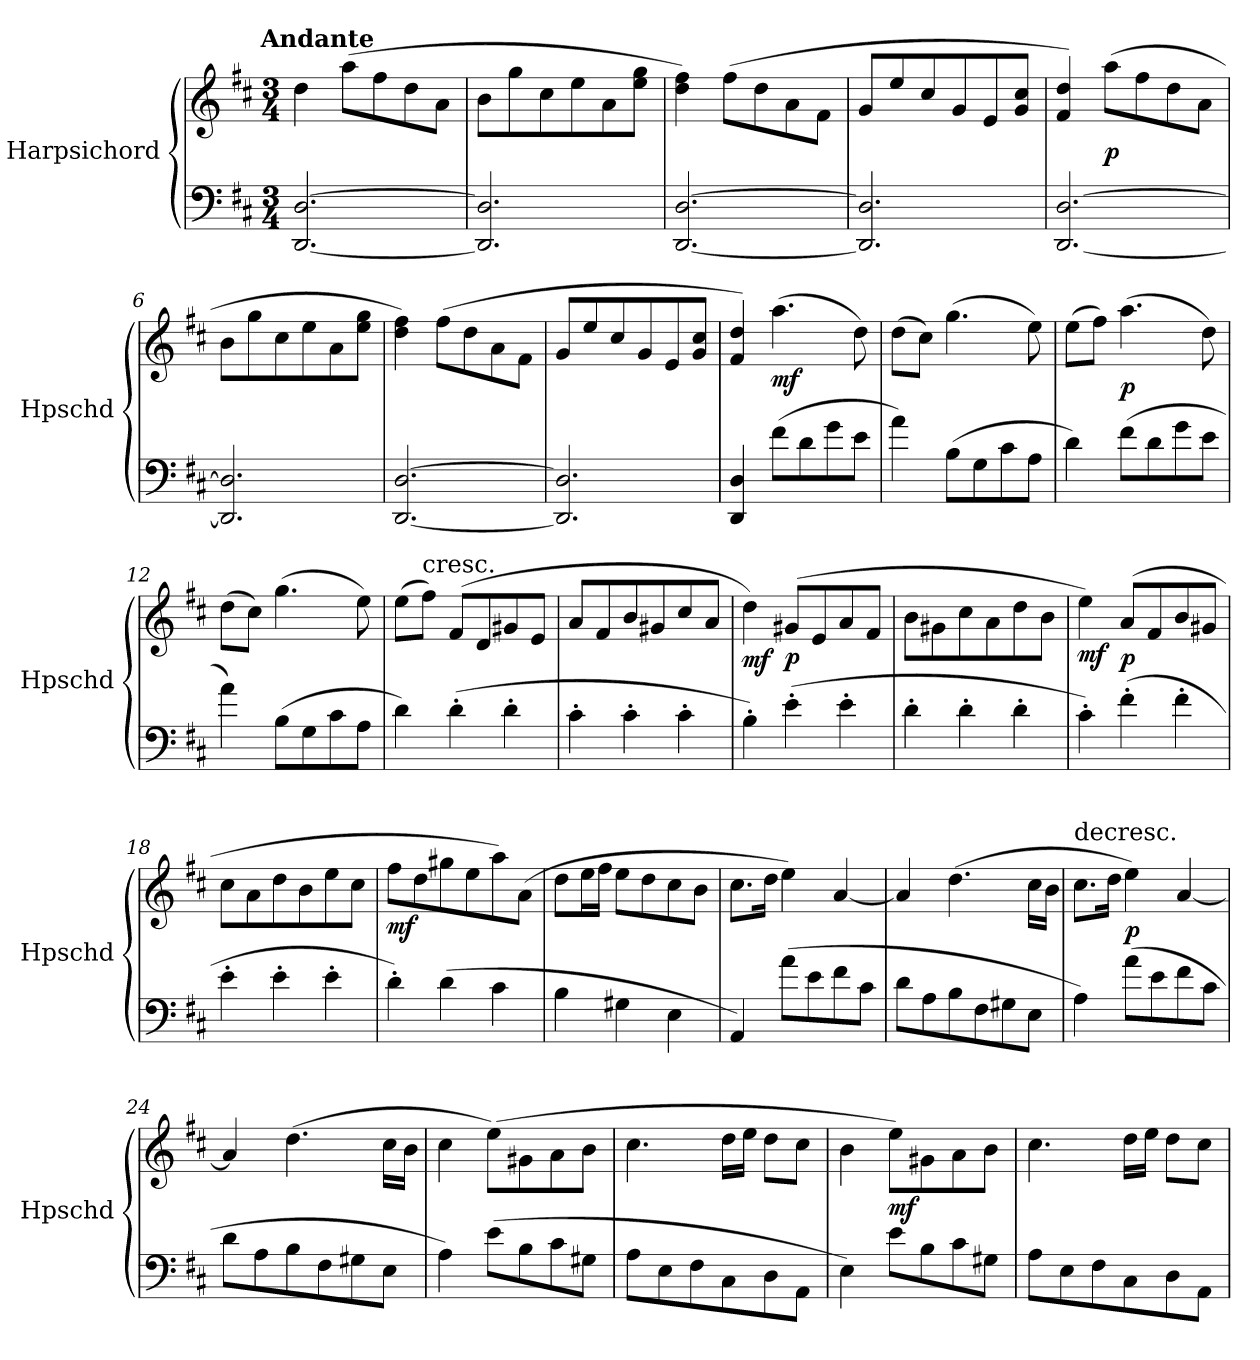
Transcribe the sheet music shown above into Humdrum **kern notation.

**kern	**kern	**dynam
*part1	*part1	*part1
*staff2	*staff1	*staff1/2
*I"Harpsichord	*	*
*I'Hpschd	*	*
*clefF4	*clefG2	*
*k[f#c#]	*k[f#c#]	*
!!LO:TX:omd:t=Andante
*M3/4	*M3/4	*
*MM126	*MM126	*
=1	=1	=1
[2.DD/ [2.D/	4dd\	.
.	(8aa\L	.
.	8ff#\	.
.	8dd\	.
.	8a\J	.
=2	=2	=2
2.DD]/ 2.D]/	8b\L	.
.	8gg\	.
.	8cc#\	.
.	8ee\	.
.	8a\	.
.	8ee\ 8gg\J	.
=3	=3	=3
[2.DD/ [2.D/	4dd\ 4ff#\)	.
.	(8ff#\L	.
.	8dd\	.
.	8a\	.
.	8f#\J	.
=4	=4	=4
2.DD]/ 2.D]/	8g/L	.
.	8ee/	.
.	8cc#/	.
.	8g/	.
.	8e/	.
.	8g/ 8cc#/J	.
=5	=5	=5
[2.DD/ [2.D/	4f#/ 4dd/)	.
.	(8aa\L	p
.	8ff#\	.
.	8dd\	.
.	8a\J	.
=6	=6	=6
2.DD]/ 2.D]/	8b\L	.
.	8gg\	.
.	8cc#\	.
.	8ee\	.
.	8a\	.
.	8ee\ 8gg\J	.
=7	=7	=7
[2.DD/ [2.D/	4dd\ 4ff#\)	.
.	(8ff#\L	.
.	8dd\	.
.	8a\	.
.	8f#\J	.
=8	=8	=8
2.DD]/ 2.D]/	8g/L	.
.	8ee/	.
.	8cc#/	.
.	8g/	.
.	8e/	.
.	8g/ 8cc#/J	.
=9	=9	=9
4DD/ 4D/	4f#/ 4dd/)	.
(8f#\L	(4.aa\	mf
8d\	.	.
8g\	.	.
8e\J	8dd\)	.
=10	=10	=10
4a\)	(8dd\L	.
.	8cc#\J)	.
(8B\L	(4.gg\	.
8G\	.	.
8c#\	.	.
8A\J	8ee\)	.
=11	=11	=11
4d\)	(8ee\L	.
.	8ff#\J)	.
(8f#\L	(4.aa\	p
8d\	.	.
8g\	.	.
8e\J	8dd\)	.
=12	=12	=12
4a\)	(8dd\L	.
.	8cc#\J)	.
(8B\L	(4.gg\	.
8G\	.	.
8c#\	.	.
8A\J	8ee\)	.
=13	=13	=13
4d\)	(8ee\L	.
!	!LO:TX:t=cresc.	!
.	8ff#\J)	.
(4d'\	(8f#/L	.
.	8d/	.
4d'\	8g#X/	.
.	8e/J	.
=14	=14	=14
4c#'\	8a/L	.
.	8f#/	.
4c#'\	8b/	.
.	8g#X/	.
4c#'\	8cc#/	.
.	8a/J	.
=15	=15	=15
4B'\)	4dd\)	mf
(4e'\	(8g#X/L	p
.	8e/	.
4e'\	8a/	.
.	8f#/J	.
=16	=16	=16
4d'\	8b\L	.
.	8g#X\	.
4d'\	8cc#\	.
.	8a\	.
4d'\	8dd\	.
.	8b\J	.
=17	=17	=17
4c#'\)	4ee\)	mf
(4f#'\	(8a/L	p
.	8f#/	.
4f#'\	8b/	.
.	8g#X/J	.
=18	=18	=18
4e'\	8cc#\L	.
.	8a\	.
4e'\	8dd\	.
.	8b\	.
4e'\	8ee\	.
.	8cc#\J	.
=19	=19	=19
4d'\)	8ff#\L	mf
.	8dd\	.
(4d\	8gg#X\	.
.	8ee\	.
4c#\	8aa\)	.
.	(8a\J	.
=20	=20	=20
4B\	8dd\L	.
.	16ee\L	.
.	16ff#\JJ	.
4G#X\	8ee\L	.
.	8dd\	.
4E\	8cc#\	.
.	8b\J	.
=21	=21	=21
4AA/)	8.cc#\L	.
.	16dd\Jk	.
(8a\L	4ee\)	.
8e\	.	.
8f#\	[4a/	.
8c#\J	.	.
=22	=22	=22
8d\L	4a/]	.
8A\	.	.
8B\	(4.dd\	.
8F#\	.	.
8G#X\	.	.
8E\J	16cc#\LL	.
.	16b\JJ	.
=23	=23	=23
!	!LO:TX:t=decresc.	!
4A\)	8.cc#\L	.
.	16dd\Jk	.
(8a\L	4ee\)	p
8e\	.	.
8f#\	[4a/	.
8c#\J	.	.
=24	=24	=24
8d\L	4a/]	.
8A\	.	.
8B\	(4.dd\	.
8F#\	.	.
8G#X\	.	.
8E\J	16cc#\LL	.
.	16b\JJ	.
=25	=25	=25
4A\)	4cc#\	.
(8e\L	(8ee\L)	.
8B\	8g#X\	.
8c#\	8a\	.
8G#X\J	8b\J	.
=26	=26	=26
8A\L	4.cc#\	.
8E\	.	.
8F#\	.	.
8C#\	16dd\LL	.
.	16ee\JJ	.
8D\	8dd\L	.
8AA\J	8cc#\J	.
=27	=27	=27
4E\)	4b\	.
8e\L	8ee\L)	mf
8B\	8g#X\	.
8c#\	8a\	.
8G#X\J	8b\J	.
=28	=28	=28
8A\L	4.cc#\	.
8E\	.	.
8F#\	.	.
8C#\	16dd\LL	.
.	16ee\JJ	.
8D\	8dd\L	.
8AA\J	8cc#\J	.
=	=	=
*-	*-	*-
